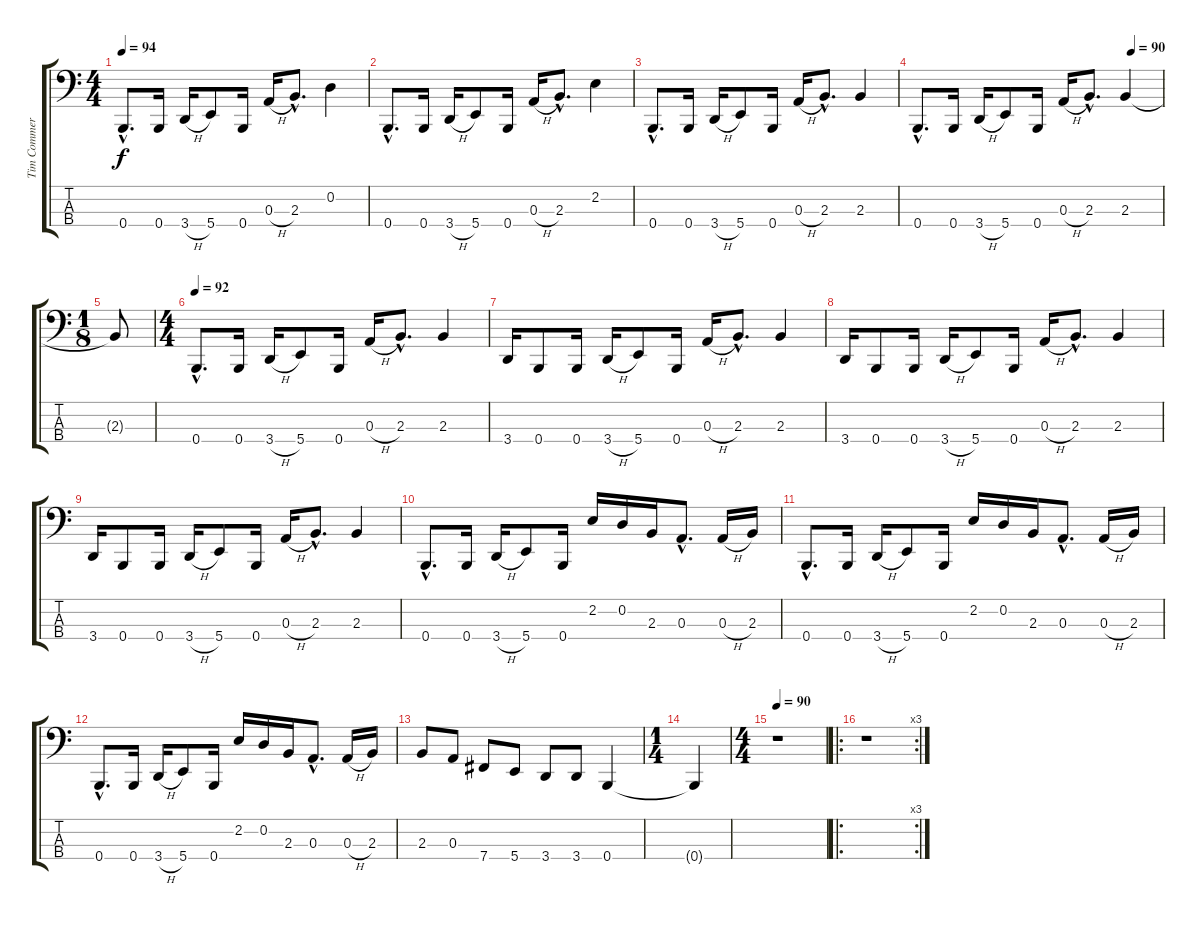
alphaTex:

\track ("Tim Commerford (Bass)" "Tim Commer") {instrument electricbasspick}
\staff {score tabs}
\tuning (G2 D2 A1 B0) {hide}
\ts (4 4)
\tempo 94
\clef f4
\ks c
0.4{hac}.8{d dy f} 0.4.16 3.4{h}.16 5.4.8 0.4.16 0.3{h}.16 2.3{hac}.8{d} 0.2.4 |
0.4{hac}.8{d} 0.4.16 3.4{h}.16 5.4.8 0.4.16 0.3{h}.16 2.3{hac}.8{d} 2.2.4 |
0.4{hac}.8{d} 0.4.16 3.4{h}.16 5.4.8 0.4.16 0.3{h}.16 2.3{hac}.8{d} 2.3.4 |
\tempo (90 0.875)
0.4{hac}.8{d} 0.4.16 3.4{h}.16 5.4.8 0.4.16 0.3{h}.16 2.3{hac}.8{d} 2.3.4 |
\ts (1 8)
2.3{t}.8 |
\ts (4 4)
\tempo 92
0.4{hac}.8{d} 0.4.16 3.4{h}.16 5.4.8 0.4.16 0.3{h}.16 2.3{hac}.8{d} 2.3.4 |
3.4.16 0.4.8 0.4.16 3.4{h}.16 5.4.8 0.4.16 0.3{h}.16 2.3{hac}.8{d} 2.3.4 |
3.4.16 0.4.8 0.4.16 3.4{h}.16 5.4.8 0.4.16 0.3{h}.16 2.3{hac}.8{d} 2.3.4 |
3.4.16 0.4.8 0.4.16 3.4{h}.16 5.4.8 0.4.16 0.3{h}.16 2.3{hac}.8{d} 2.3.4 |
0.4{hac}.8{d} 0.4.16 3.4{h}.16 5.4.8 0.4.16 2.2.16 0.2.16 2.3.16 0.3{hac}.8{d} 0.3{h}.16 2.3.16 |
0.4{hac}.8{d} 0.4.16 3.4{h}.16 5.4.8 0.4.16 2.2.16 0.2.16 2.3.16 0.3{hac}.8{d} 0.3{h}.16 2.3.16 |
0.4{hac}.8{d} 0.4.16 3.4{h}.16 5.4.8 0.4.16 2.2.16 0.2.16 2.3.16 0.3{hac}.8{d} 0.3{h}.16 2.3.16 |
2.3.8 0.3.8 7.4.8 5.4.8 3.4.8 3.4.8 0.4.4 |
\ts (1 4)
0.4{t}.4 |
\ts (4 4)
\tempo 90
r.1 |
\ro
\rc 3
r.1
